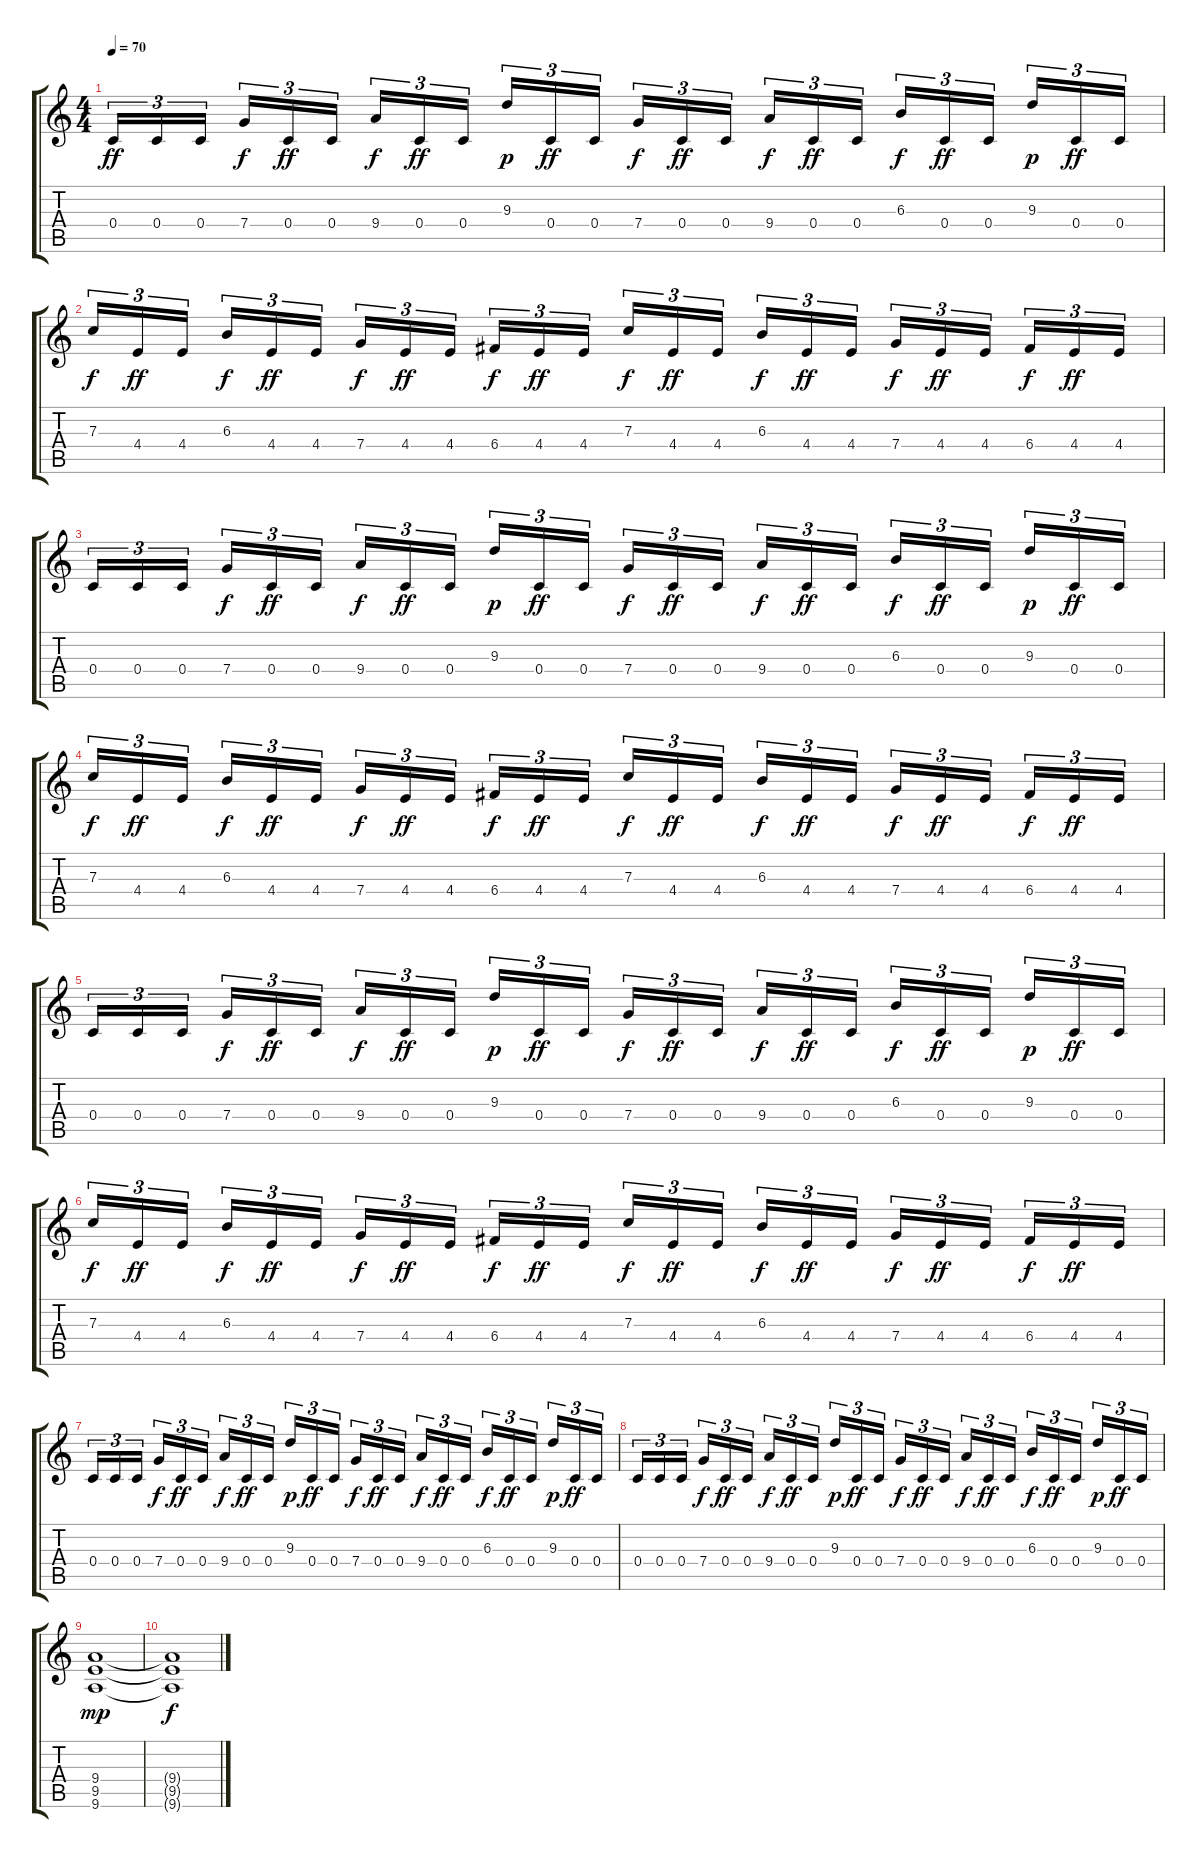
\track "" {instrument distortionguitar}
\staff {score tabs}
\tuning (D4 A3 F3 C3 G2 C2) {hide}
\ts (4 4)
\tempo 70
\clef g2
\ks c
0.4.16{tu (3 2) dy ff} 0.4.16{tu (3 2)} 0.4.16{tu (3 2) beam splitsecondary} 7.4.16{tu (3 2) dy f} 0.4.16{tu (3 2) dy ff} 0.4.16{tu (3 2)} 9.4.16{tu (3 2) dy f} 0.4.16{tu (3 2) dy ff} 0.4.16{tu (3 2) beam splitsecondary} 9.3.16{tu (3 2) dy p} 0.4.16{tu (3 2) dy ff} 0.4.16{tu (3 2)} 7.4.16{tu (3 2) dy f} 0.4.16{tu (3 2) dy ff} 0.4.16{tu (3 2) beam splitsecondary} 9.4.16{tu (3 2) dy f} 0.4.16{tu (3 2) dy ff} 0.4.16{tu (3 2)} 6.3.16{tu (3 2) dy f} 0.4.16{tu (3 2) dy ff} 0.4.16{tu (3 2) beam splitsecondary} 9.3.16{tu (3 2) dy p} 0.4.16{tu (3 2) dy ff} 0.4.16{tu (3 2)} |
7.3.16{tu (3 2) dy f} 4.4.16{tu (3 2) dy ff} 4.4.16{tu (3 2) beam splitsecondary} 6.3.16{tu (3 2) dy f} 4.4.16{tu (3 2) dy ff} 4.4.16{tu (3 2)} 7.4.16{tu (3 2) dy f} 4.4.16{tu (3 2) dy ff} 4.4.16{tu (3 2) beam splitsecondary} 6.4.16{tu (3 2) dy f} 4.4.16{tu (3 2) dy ff} 4.4.16{tu (3 2)} 7.3.16{tu (3 2) dy f} 4.4.16{tu (3 2) dy ff} 4.4.16{tu (3 2) beam splitsecondary} 6.3.16{tu (3 2) dy f} 4.4.16{tu (3 2) dy ff} 4.4.16{tu (3 2)} 7.4.16{tu (3 2) dy f} 4.4.16{tu (3 2) dy ff} 4.4.16{tu (3 2) beam splitsecondary} 6.4.16{tu (3 2) dy f} 4.4.16{tu (3 2) dy ff} 4.4.16{tu (3 2)} |
0.4.16{tu (3 2)} 0.4.16{tu (3 2)} 0.4.16{tu (3 2) beam splitsecondary} 7.4.16{tu (3 2) dy f} 0.4.16{tu (3 2) dy ff} 0.4.16{tu (3 2)} 9.4.16{tu (3 2) dy f} 0.4.16{tu (3 2) dy ff} 0.4.16{tu (3 2) beam splitsecondary} 9.3.16{tu (3 2) dy p} 0.4.16{tu (3 2) dy ff} 0.4.16{tu (3 2)} 7.4.16{tu (3 2) dy f} 0.4.16{tu (3 2) dy ff} 0.4.16{tu (3 2) beam splitsecondary} 9.4.16{tu (3 2) dy f} 0.4.16{tu (3 2) dy ff} 0.4.16{tu (3 2)} 6.3.16{tu (3 2) dy f} 0.4.16{tu (3 2) dy ff} 0.4.16{tu (3 2) beam splitsecondary} 9.3.16{tu (3 2) dy p} 0.4.16{tu (3 2) dy ff} 0.4.16{tu (3 2)} |
7.3.16{tu (3 2) dy f} 4.4.16{tu (3 2) dy ff} 4.4.16{tu (3 2) beam splitsecondary} 6.3.16{tu (3 2) dy f} 4.4.16{tu (3 2) dy ff} 4.4.16{tu (3 2)} 7.4.16{tu (3 2) dy f} 4.4.16{tu (3 2) dy ff} 4.4.16{tu (3 2) beam splitsecondary} 6.4.16{tu (3 2) dy f} 4.4.16{tu (3 2) dy ff} 4.4.16{tu (3 2)} 7.3.16{tu (3 2) dy f} 4.4.16{tu (3 2) dy ff} 4.4.16{tu (3 2) beam splitsecondary} 6.3.16{tu (3 2) dy f} 4.4.16{tu (3 2) dy ff} 4.4.16{tu (3 2)} 7.4.16{tu (3 2) dy f} 4.4.16{tu (3 2) dy ff} 4.4.16{tu (3 2) beam splitsecondary} 6.4.16{tu (3 2) dy f} 4.4.16{tu (3 2) dy ff} 4.4.16{tu (3 2)} |
0.4.16{tu (3 2)} 0.4.16{tu (3 2)} 0.4.16{tu (3 2) beam splitsecondary} 7.4.16{tu (3 2) dy f} 0.4.16{tu (3 2) dy ff} 0.4.16{tu (3 2)} 9.4.16{tu (3 2) dy f} 0.4.16{tu (3 2) dy ff} 0.4.16{tu (3 2) beam splitsecondary} 9.3.16{tu (3 2) dy p} 0.4.16{tu (3 2) dy ff} 0.4.16{tu (3 2)} 7.4.16{tu (3 2) dy f} 0.4.16{tu (3 2) dy ff} 0.4.16{tu (3 2) beam splitsecondary} 9.4.16{tu (3 2) dy f} 0.4.16{tu (3 2) dy ff} 0.4.16{tu (3 2)} 6.3.16{tu (3 2) dy f} 0.4.16{tu (3 2) dy ff} 0.4.16{tu (3 2) beam splitsecondary} 9.3.16{tu (3 2) dy p} 0.4.16{tu (3 2) dy ff} 0.4.16{tu (3 2)} |
7.3.16{tu (3 2) dy f} 4.4.16{tu (3 2) dy ff} 4.4.16{tu (3 2) beam splitsecondary} 6.3.16{tu (3 2) dy f} 4.4.16{tu (3 2) dy ff} 4.4.16{tu (3 2)} 7.4.16{tu (3 2) dy f} 4.4.16{tu (3 2) dy ff} 4.4.16{tu (3 2) beam splitsecondary} 6.4.16{tu (3 2) dy f} 4.4.16{tu (3 2) dy ff} 4.4.16{tu (3 2)} 7.3.16{tu (3 2) dy f} 4.4.16{tu (3 2) dy ff} 4.4.16{tu (3 2) beam splitsecondary} 6.3.16{tu (3 2) dy f} 4.4.16{tu (3 2) dy ff} 4.4.16{tu (3 2)} 7.4.16{tu (3 2) dy f} 4.4.16{tu (3 2) dy ff} 4.4.16{tu (3 2) beam splitsecondary} 6.4.16{tu (3 2) dy f} 4.4.16{tu (3 2) dy ff} 4.4.16{tu (3 2)} |
0.4.16{tu (3 2)} 0.4.16{tu (3 2)} 0.4.16{tu (3 2) beam splitsecondary} 7.4.16{tu (3 2) dy f} 0.4.16{tu (3 2) dy ff} 0.4.16{tu (3 2)} 9.4.16{tu (3 2) dy f} 0.4.16{tu (3 2) dy ff} 0.4.16{tu (3 2) beam splitsecondary} 9.3.16{tu (3 2) dy p} 0.4.16{tu (3 2) dy ff} 0.4.16{tu (3 2)} 7.4.16{tu (3 2) dy f} 0.4.16{tu (3 2) dy ff} 0.4.16{tu (3 2) beam splitsecondary} 9.4.16{tu (3 2) dy f} 0.4.16{tu (3 2) dy ff} 0.4.16{tu (3 2)} 6.3.16{tu (3 2) dy f} 0.4.16{tu (3 2) dy ff} 0.4.16{tu (3 2) beam splitsecondary} 9.3.16{tu (3 2) dy p} 0.4.16{tu (3 2) dy ff} 0.4.16{tu (3 2)} |
0.4.16{tu (3 2)} 0.4.16{tu (3 2)} 0.4.16{tu (3 2) beam splitsecondary} 7.4.16{tu (3 2) dy f} 0.4.16{tu (3 2) dy ff} 0.4.16{tu (3 2)} 9.4.16{tu (3 2) dy f} 0.4.16{tu (3 2) dy ff} 0.4.16{tu (3 2) beam splitsecondary} 9.3.16{tu (3 2) dy p} 0.4.16{tu (3 2) dy ff} 0.4.16{tu (3 2)} 7.4.16{tu (3 2) dy f} 0.4.16{tu (3 2) dy ff} 0.4.16{tu (3 2) beam splitsecondary} 9.4.16{tu (3 2) dy f} 0.4.16{tu (3 2) dy ff} 0.4.16{tu (3 2)} 6.3.16{tu (3 2) dy f} 0.4.16{tu (3 2) dy ff} 0.4.16{tu (3 2) beam splitsecondary} 9.3.16{tu (3 2) dy p} 0.4.16{tu (3 2) dy ff} 0.4.16{tu (3 2)} |
(9.4 9.5 9.6).1{dy mp} |
(9.4{t} 9.5{t} 9.6{t}).1{dy f}
